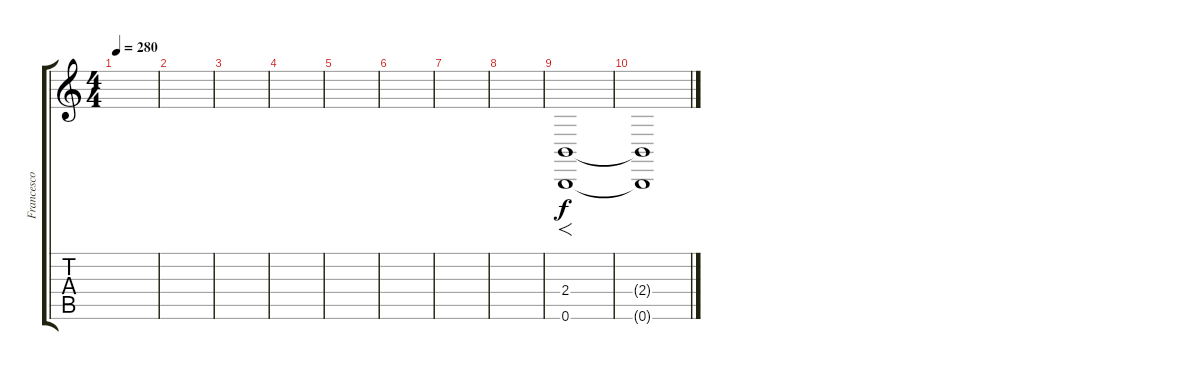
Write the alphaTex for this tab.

\track ("Francesco Paoli" "Francesco ") {instrument trombone}
\staff {score tabs}
\tuning (B3 Gb3 D3 A2 E2 B1) {hide}
\ts (4 4)
\tempo 280
\clef g2
\ks c
|
|
|
|
|
|
|
|
(2.4 0.6).1{f volume 13} |
(2.4{t} 0.6{t}).1
